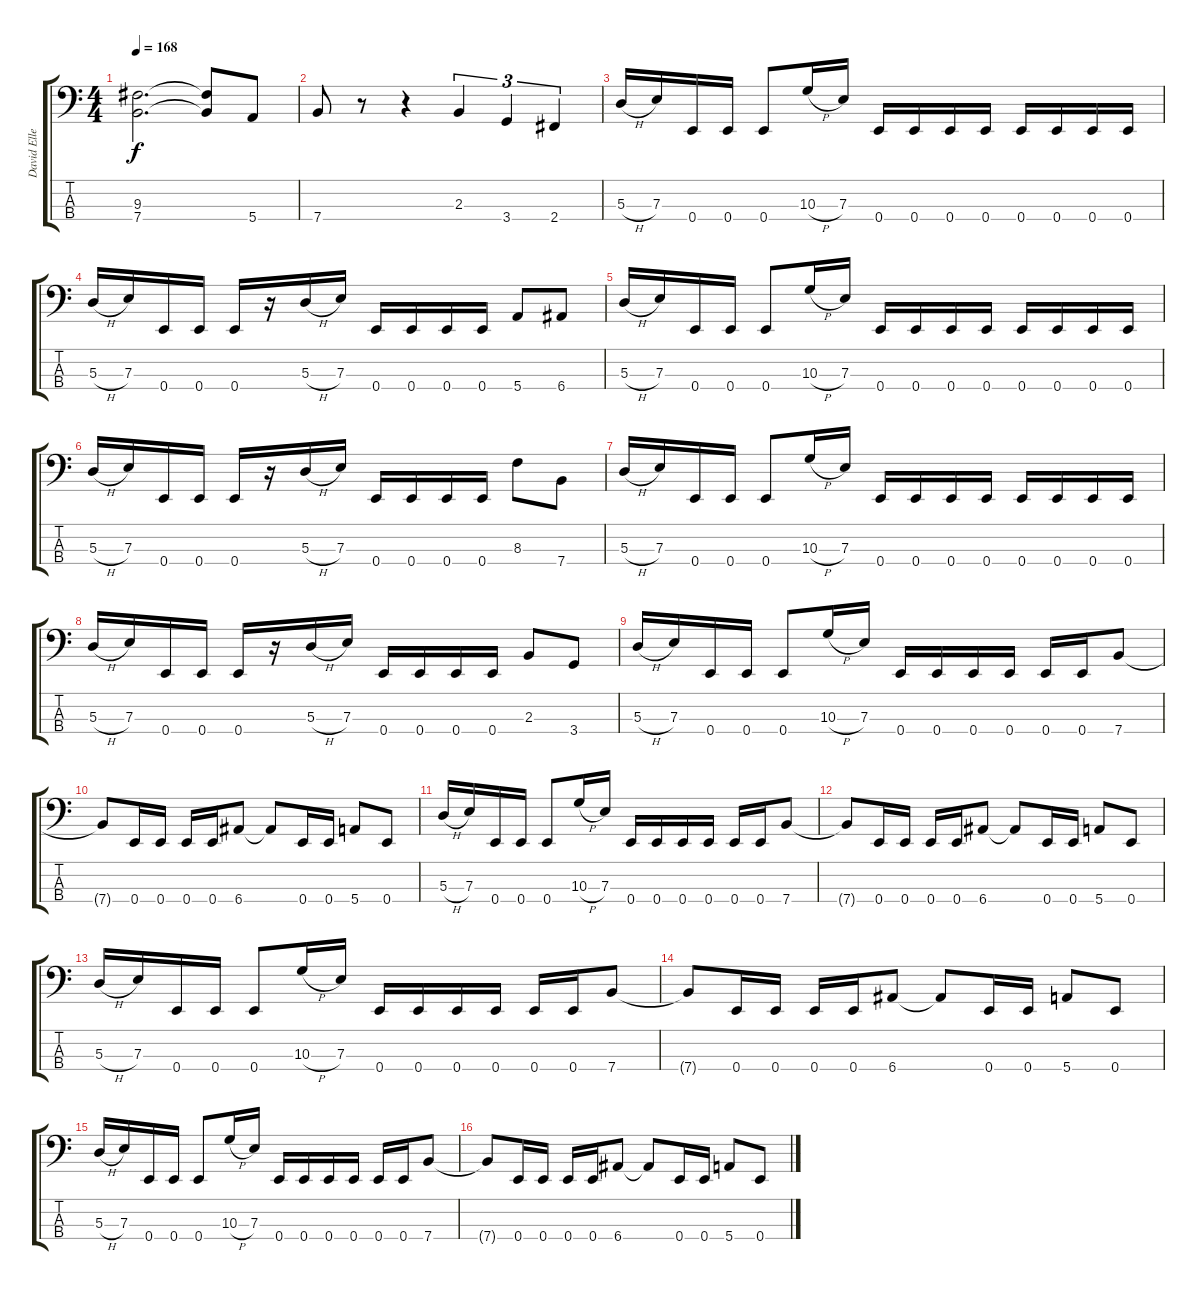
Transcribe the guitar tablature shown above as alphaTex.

\track ("David Ellefson" "David Elle") {instrument electricbasspick}
\staff {score tabs}
\tuning (G2 D2 A1 E1) {hide}
\ts (4 4)
\tempo 168
\clef f4
\ks c
(9.3 7.4).2{d dy f} (9.3{t} 7.4{t}).8 5.4.8 |
7.4.8 r.8 r.4 2.3.4{tu (3 2)} 3.4.4{tu (3 2)} 2.4.4{tu (3 2)} |
5.3{h}.16 7.3.16 0.4.16 0.4.16 0.4.8 10.3{h}.16 7.3.16 0.4.16 0.4.16 0.4.16 0.4.16 0.4.16 0.4.16 0.4.16 0.4.16 |
5.3{h}.16 7.3.16 0.4.16 0.4.16 0.4.16 r.16 5.3{h}.16 7.3.16 0.4.16 0.4.16 0.4.16 0.4.16 5.4.8 6.4.8 |
5.3{h}.16 7.3.16 0.4.16 0.4.16 0.4.8 10.3{h}.16 7.3.16 0.4.16 0.4.16 0.4.16 0.4.16 0.4.16 0.4.16 0.4.16 0.4.16 |
5.3{h}.16 7.3.16 0.4.16 0.4.16 0.4.16 r.16 5.3{h}.16 7.3.16 0.4.16 0.4.16 0.4.16 0.4.16 8.3.8 7.4.8 |
5.3{h}.16 7.3.16 0.4.16 0.4.16 0.4.8 10.3{h}.16 7.3.16 0.4.16 0.4.16 0.4.16 0.4.16 0.4.16 0.4.16 0.4.16 0.4.16 |
5.3{h}.16 7.3.16 0.4.16 0.4.16 0.4.16 r.16 5.3{h}.16 7.3.16 0.4.16 0.4.16 0.4.16 0.4.16 2.3.8 3.4.8 |
5.3{h}.16 7.3.16 0.4.16 0.4.16 0.4.8 10.3{h}.16 7.3.16 0.4.16 0.4.16 0.4.16 0.4.16 0.4.16 0.4.16 7.4.8 |
7.4{t}.8 0.4.16 0.4.16 0.4.16 0.4.16 6.4.8 6.4{t}.8 0.4.16 0.4.16 5.4.8 0.4.8 |
5.3{h}.16 7.3.16 0.4.16 0.4.16 0.4.8 10.3{h}.16 7.3.16 0.4.16 0.4.16 0.4.16 0.4.16 0.4.16 0.4.16 7.4.8 |
7.4{t}.8 0.4.16 0.4.16 0.4.16 0.4.16 6.4.8 6.4{t}.8 0.4.16 0.4.16 5.4.8 0.4.8 |
5.3{h}.16 7.3.16 0.4.16 0.4.16 0.4.8 10.3{h}.16 7.3.16 0.4.16 0.4.16 0.4.16 0.4.16 0.4.16 0.4.16 7.4.8 |
7.4{t}.8 0.4.16 0.4.16 0.4.16 0.4.16 6.4.8 6.4{t}.8 0.4.16 0.4.16 5.4.8 0.4.8 |
5.3{h}.16 7.3.16 0.4.16 0.4.16 0.4.8 10.3{h}.16 7.3.16 0.4.16 0.4.16 0.4.16 0.4.16 0.4.16 0.4.16 7.4.8 |
7.4{t}.8 0.4.16 0.4.16 0.4.16 0.4.16 6.4.8 6.4{t}.8 0.4.16 0.4.16 5.4.8 0.4.8
